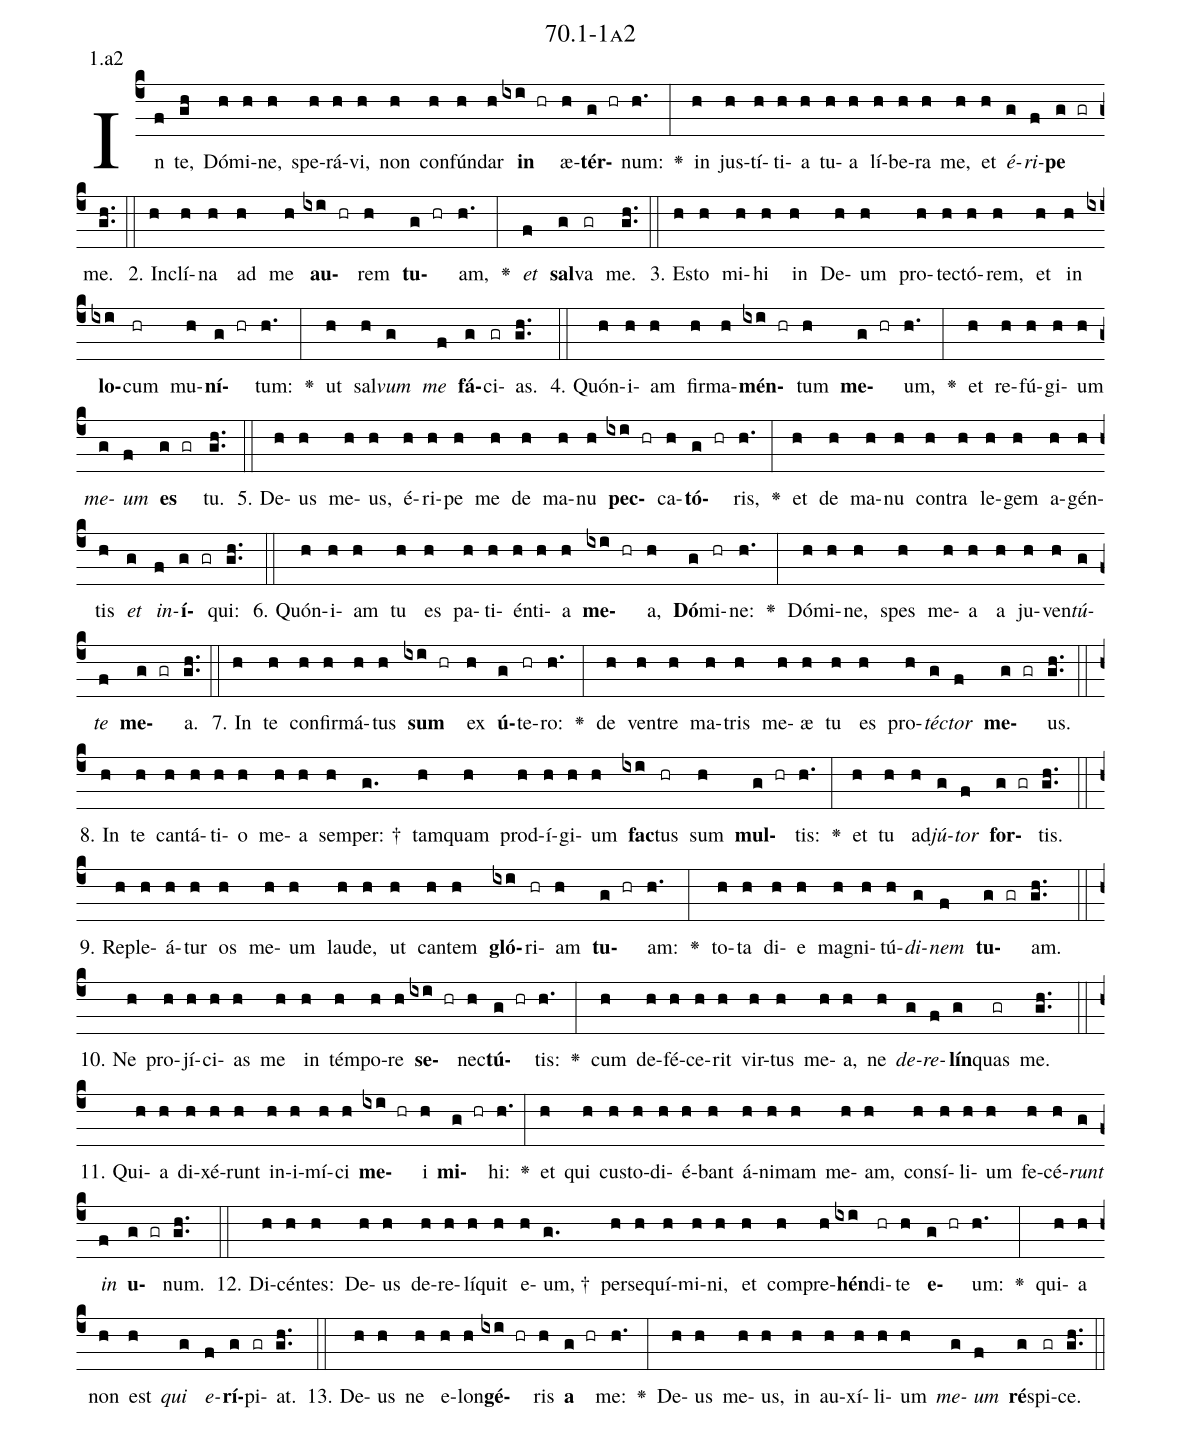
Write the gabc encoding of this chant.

name: 70.1-1a2;
annotation: 1.a2;
%%
(c4)In(f) te,(gh) Dó(h)mi(h)ne,(h) spe(h)rá(h)vi,(h) non(h) con(h)fún(h)dar(h) <b>in</b>(ixi hr) æ(h)<b>tér</b>(g hr)num:(h.) <v>\greheightstar</v>(:) in(h) jus(h)tí(h)ti(h)a(h) tu(h)a(h) lí(h)be(h)ra(h) me,(h) et(h) <i>é</i>(g)<i>ri</i>(f)<b>pe</b>(g gr) me.(gh..) (::)
2. In(h)clí(h)na(h) ad(h) me(h) <b>au</b>(ixi hr)rem(h) <b>tu</b>(g hr)am,(h.) <v>\greheightstar</v>(:) <i>et</i>(f) <b>sal</b>(g)va(gr) me.(gh..) (::)
3. Es(h)to(h) mi(h)hi(h) in(h) De(h)um(h) pro(h)tec(h)tó(h)rem,(h) et(h) in(h) <b>lo</b>(ixi)cum(hr) mu(h)<b>ní</b>(g hr)tum:(h.) <v>\greheightstar</v>(:) ut(h) sal(h)<i>vum</i>(g) <i>me</i>(f) <b>fá</b>(g)ci(gr)as.(gh..) (::)
4. Quón(h)i(h)am(h) fir(h)ma(h)<b>mén</b>(ixi hr)tum(h) <b>me</b>(g hr)um,(h.) <v>\greheightstar</v>(:) et(h) re(h)fú(h)gi(h)um(h) <i>me</i>(g)<i>um</i>(f) <b>es</b>(g gr) tu.(gh..) (::)
5. De(h)us(h) me(h)us,(h) é(h)ri(h)pe(h) me(h) de(h) ma(h)nu(h) <b>pec</b>(ixi hr)ca(h)<b>tó</b>(g hr)ris,(h.) <v>\greheightstar</v>(:) et(h) de(h) ma(h)nu(h) con(h)tra(h) le(h)gem(h) a(h)gén(h)tis(h) <i>et</i>(g) <i>in</i>(f)<b>í</b>(g gr)qui:(gh..) (::)
6. Quón(h)i(h)am(h) tu(h) es(h) pa(h)ti(h)én(h)ti(h)a(h) <b>me</b>(ixi hr)a,(h) <b>Dó</b>(g)mi(hr)ne:(h.) <v>\greheightstar</v>(:) Dó(h)mi(h)ne,(h) spes(h) me(h)a(h) a(h) ju(h)ven(h)<i>tú</i>(g)<i>te</i>(f) <b>me</b>(g gr)a.(gh..) (::)
7. In(h) te(h) con(h)fir(h)má(h)tus(h) <b>sum</b>(ixi hr) ex(h) <b>ú</b>(g)te(hr)ro:(h.) <v>\greheightstar</v>(:) de(h) ven(h)tre(h) ma(h)tris(h) me(h)æ(h) tu(h) es(h) pro(h)<i>téc</i>(g)<i>tor</i>(f) <b>me</b>(g gr)us.(gh..) (::)
8. In(h) te(h) can(h)tá(h)ti(h)o(h) me(h)a(h) sem(h)per: †(g.) tam(h)quam(h) prod(h)í(h)gi(h)um(h) <b>fac</b>(ixi)tus(hr) sum(h) <b>mul</b>(g hr)tis:(h.) <v>\greheightstar</v>(:) et(h) tu(h) ad(h)<i>jú</i>(g)<i>tor</i>(f) <b>for</b>(g gr)tis.(gh..) (::)
9. Re(h)ple(h)á(h)tur(h) os(h) me(h)um(h) lau(h)de,(h) ut(h) can(h)tem(h) <b>gló</b>(ixi)ri(hr)am(h) <b>tu</b>(g hr)am:(h.) <v>\greheightstar</v>(:) to(h)ta(h) di(h)e(h) ma(h)gni(h)tú(h)<i>di</i>(g)<i>nem</i>(f) <b>tu</b>(g gr)am.(gh..) (::)
10. Ne(h) pro(h)jí(h)ci(h)as(h) me(h) in(h) tém(h)po(h)re(h) <b>se</b>(ixi hr)nec(h)<b>tú</b>(g hr)tis:(h.) <v>\greheightstar</v>(:) cum(h) de(h)fé(h)ce(h)rit(h) vir(h)tus(h) me(h)a,(h) ne(h) <i>de</i>(g)<i>re</i>(f)<b>lín</b>(g)quas(gr) me.(gh..) (::)
11. Qui(h)a(h) di(h)xé(h)runt(h) in(h)i(h)mí(h)ci(h) <b>me</b>(ixi hr)i(h) <b>mi</b>(g hr)hi:(h.) <v>\greheightstar</v>(:) et(h) qui(h) cus(h)to(h)di(h)é(h)bant(h) á(h)ni(h)mam(h) me(h)am,(h) con(h)sí(h)li(h)um(h) fe(h)cé(h)<i>runt</i>(g) <i>in</i>(f) <b>u</b>(g gr)num.(gh..) (::)
12. Di(h)cén(h)tes:(h) De(h)us(h) de(h)re(h)lí(h)quit(h) e(h)um, †(g.) per(h)se(h)quí(h)mi(h)ni,(h) et(h) com(h)pre(h)<b>hén</b>(ixi)di(hr)te(h) <b>e</b>(g hr)um:(h.) <v>\greheightstar</v>(:) qui(h)a(h) non(h) est(h) <i>qui</i>(g) <i>e</i>(f)<b>rí</b>(g)pi(gr)at.(gh..) (::)
13. De(h)us(h) ne(h) e(h)lon(h)<b>gé</b>(ixi hr)ris(h) <b>a</b>(g hr) me:(h.) <v>\greheightstar</v>(:) De(h)us(h) me(h)us,(h) in(h) au(h)xí(h)li(h)um(h) <i>me</i>(g)<i>um</i>(f) <b>ré</b>(g)spi(gr)ce.(gh..) (::)
